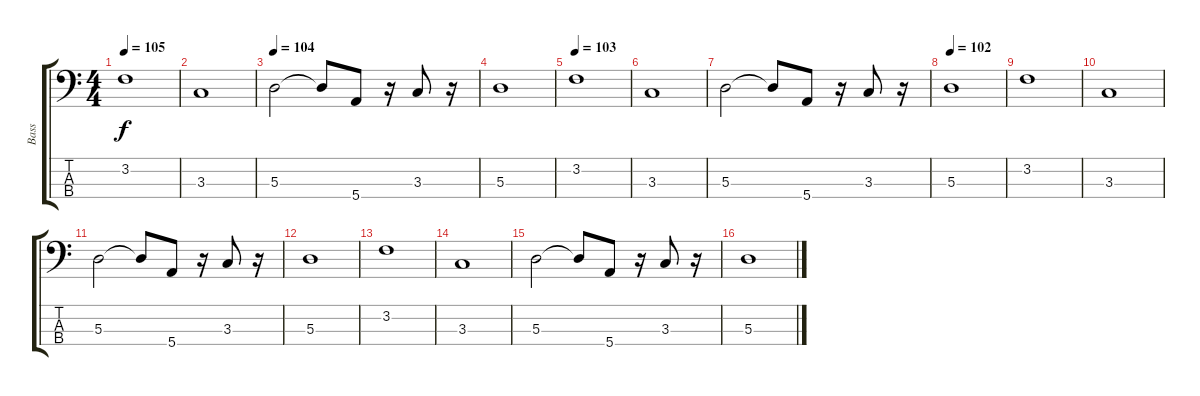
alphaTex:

\track ("Bass" "Bass") {instrument electricbassfinger}
\staff {score tabs}
\tuning (G2 D2 A1 E1) {hide}
\ts (4 4)
\tempo 105
\clef f4
\ks c
3.2.1{dy f} |
3.3.1 |
\tempo 104
5.3.2 5.3{t}.8 5.4.8 r.16 3.3.8 r.16 |
5.3.1{volume 5} |
\tempo 103
3.2.1 |
3.3.1 |
5.3.2 5.3{t}.8 5.4.8 r.16 3.3.8 r.16 |
\tempo 102
5.3.1{volume 5} |
3.2.1 |
3.3.1 |
5.3.2 5.3{t}.8 5.4.8 r.16 3.3.8 r.16 |
5.3.1{volume 5} |
3.2.1 |
3.3.1 |
5.3.2 5.3{t}.8 5.4.8 r.16 3.3.8 r.16 |
5.3.1{volume 5}
